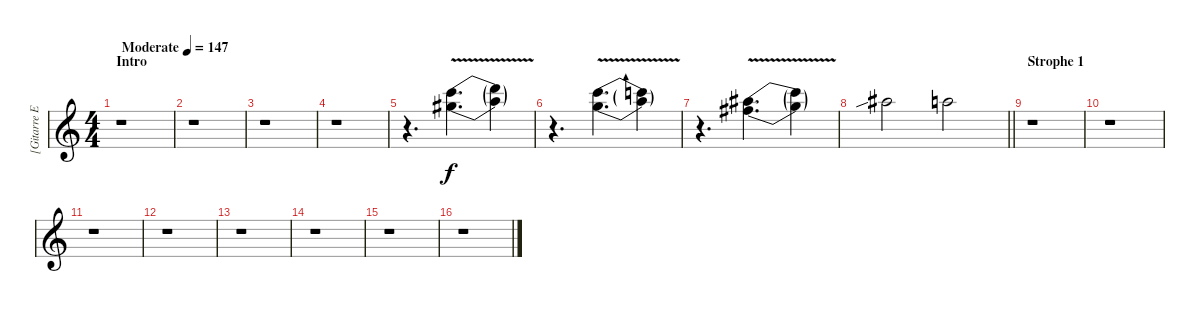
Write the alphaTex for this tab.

\track ("[Gitarre Effetk II]" "[Gitarre E") {instrument distortionguitar}
\staff {score}
\tuning (E4 B3 G3 D3 A2 D2) {hide}
\ts (4 4)
\section ("" "Intro")
\tempo (147 "Moderate")
\clef g2
\ks c
r.1{dy f instrument distortionguitar} |
r.1 |
r.1 |
r.1 |
r.4{d} (13.2{be (bend 0 0 60 4) v} 13.3{be (bend 0 0 60 2)}).4{d} (13.2{t} 13.3{t}).4 |
r.4{d} (13.2{be (bend 0 0 60 1) v} 12.3{be (bend 0 0 60 4)}).4{d} (13.2{t} 12.3{t}).4 |
r.4{d} (11.2{be (bend 0 0 60 4) v} 11.3{be (bend 0 0 60 2)}).4{d} (11.2{t} 11.3{t}).4 |
\barLineRight lightlight
11.2{sib}.2 10.2.2 |
\section ("" "Strophe 1")
r.1 |
r.1 |
r.1 |
r.1 |
r.1 |
r.1 |
r.1 |
r.1
